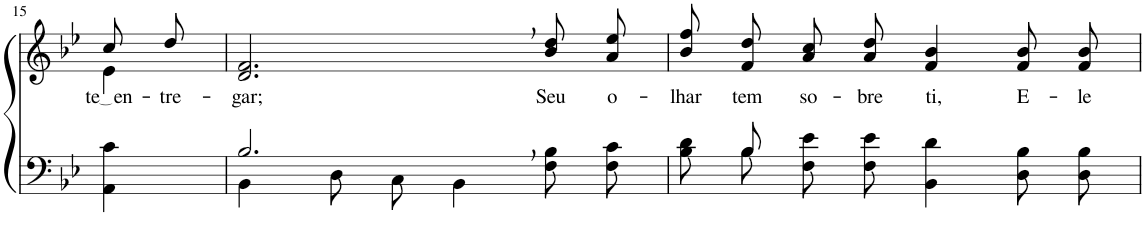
**kern	**kern	**text
*part2	*part1	*part1
*staff2	*staff1	*staff1
*I"Parte III e IV	*I"Parte I e II	*
!!LO:PB:g=z
*clefF4	*clefG2	*
*Trd1c2	*Trd1c2	*
*k[b-e-]	*k[b-e-]	*
*M4/4	*M4/4	*
=15	=15	=15
*	*^	*
!	!	!	!LO:LY:b
4AA\ 4c\	8cc/L	4e-\	te en
!	!	!	!LO:LY:b
.	8dd/J	.	tre-
*	*v	*v	*
=16	=16	=16
*^	*	*
!	!	!	!LO:LY:b
2.B-,/	4BB-\	2.d/, 2.f/,	-gar;
.	8D\L	.	.
.	8C\J	.	.
.	4BB-\	.	.
!	!	!	!LO:LY:b
4ryy	8F\ 8B-\L	8b-\ 8dd\L	Seu
!	!	!	!LO:LY:b
.	8F\ 8c\J	8a\ 8ee-\J	o-
=17	=17	=17	=17
!	!	!	!LO:LY:b
8ryy	8B-\ 8d\L	8b-\ 8ff\L	-lhar
!	!	!	!LO:LY:b
8B-/	8B-\J	8f\ 8dd\J	tem
!	!	!	!LO:LY:b
2.ryy	8F\ 8e-\L	8a\ 8cc\L	so-
!	!	!	!LO:LY:b
.	8F\ 8e-\J	8a\ 8dd\J	-bre
!	!	!	!LO:LY:b
.	4BB-\ 4d\	4f/ 4b-/	ti,
!	!	!	!LO:LY:b
.	8D\ 8B-\L	8f/ 8b-/L	E-
!	!	!	!LO:LY:b
.	8D\ 8B-\J	8f/ 8b-/J	-le
*v	*v	*	*
=	=	=
*-	*-	*-
